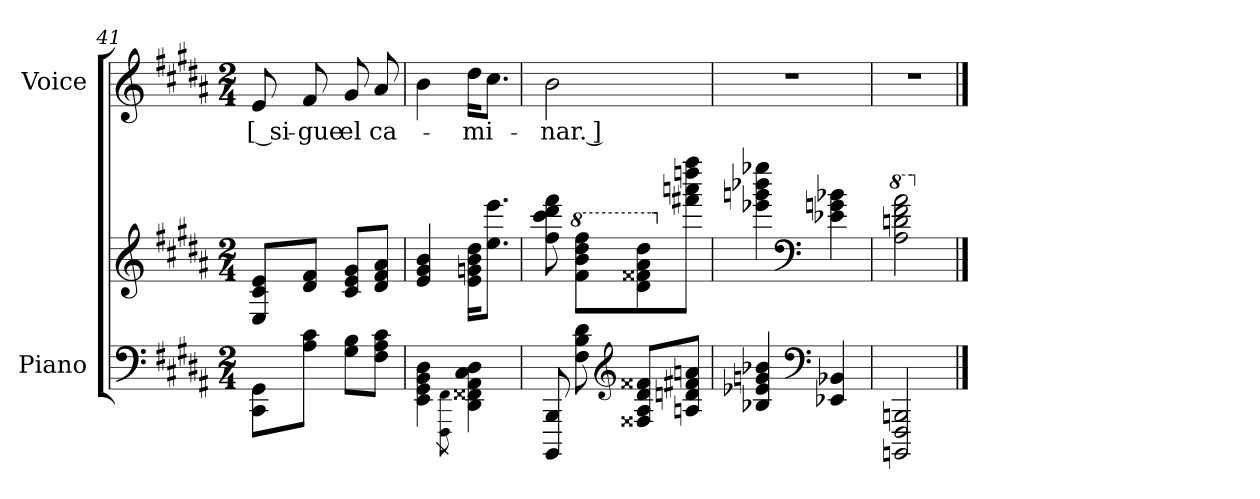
**kern	**kern	**kern	**text
*part2	*part2	*part1	*part1
*staff3	*staff2	*staff1	*staff1
*I"Piano	*	*I"Voice	*
*I'Pno.	*	*I'Voice	*
*clefF4	*clefG2	*clefG2	*
*k[f#c#g#d#a#]	*k[f#c#g#d#a#]	*k[f#c#g#d#a#]	*
*B:	*B:	*B:	*
*M2/4	*M2/4	*M2/4	*
=41	=41	=41	=41
!	!	!	!LO:LY:b:color=#000000
8CC#i\ 8GG#iL	8Ei/ 8c#i 8eiL	8ei/	[ si-
!	!	!	!LO:LY:b:color=#000000
8A#i\ 8c#iJ	8d#i/ 8f#iJ	8f#i/	-gue
!	!	!	!LO:LY:b:color=#000000
8G#i\ 8BiL	8c#i/ 8ei 8g#iL	8g#i/	el
!	!	!	!LO:LY:b:color=#000000
8F#i\ 8A#i 8c#iJ	8d#i/ 8f#i 8a#iJ	8a#i/	ca-
!!LO:PB:g=z
=42	=42	=42	=42
4EEi\ 4GG#i 4BBi 4D#i	4ei/ 4g#i 4bi	4bi\	.
*X8ba	*	*	*
8qFFF#i\ 8qFF#i	.	.	.
!	!	!	!LO:LY:b:color=#000000
4DD#i\ 4FF##Xi 4AA#i 4C#i 4D#i	16ei\ 16gni 16bi 16dd#iKL	16dd#i\KL	-mi-
*	*8ba	*	*
.	8.ei\ 8.eeiJ	8.cc#i\J	.
=43	=43	=43	=43
!	!	!	!LO:LY:b:color=#000000
8BBBBi/ 8BBBi	8f#i\ 8cc#i 8dd#i 8ff#i	2bi\	-nar. ]
*X8ba	*	*	*
*	*8va	*	*
8F#i\ 8Bi 8d#i	8ff#i\ 8bbi 8ddd#i 8fff#iL	.	.
*clefG2	*	*	*
8F##Xi/ 8A#i 8d#i 8f##XiL	8dd#i\ 8ff##Xi 8aa#i 8ddd#i	.	.
*	*X8va	*	*
*	*8ba	*	*
8Ani/ 8dni 8f#Xi 8aniJ	8ff#Xi\ 8aani 8dddni 8fff#iJ	.	.
=44	=44	=44	=44
!	!	!LO:N:vis=1	!
4B-Xi/ 4e-Xi 4gni 4b-Xi	4ee-Xi\ 4ggni 4bb-Xi 4eee-Xi	2r	.
*clefF4	*clefF4	*	*
4EE-Xi/ 4BB-Xi	4E-Xi\ 4Gni 4B-Xi	.	.
=45	=45	=45	=45
*	*8ba	*	*
*	*8va	*	*
!	!	!LO:N:vis=1	!
2BBBBni/ 2FFF#i 2BBBni	2a#i\ 2ddni 2ff#i 2aa#i	2r	.
*X8ba	*	*	*
*	*X8va	*	*
==	==	==	==
*-	*-	*-	*-
